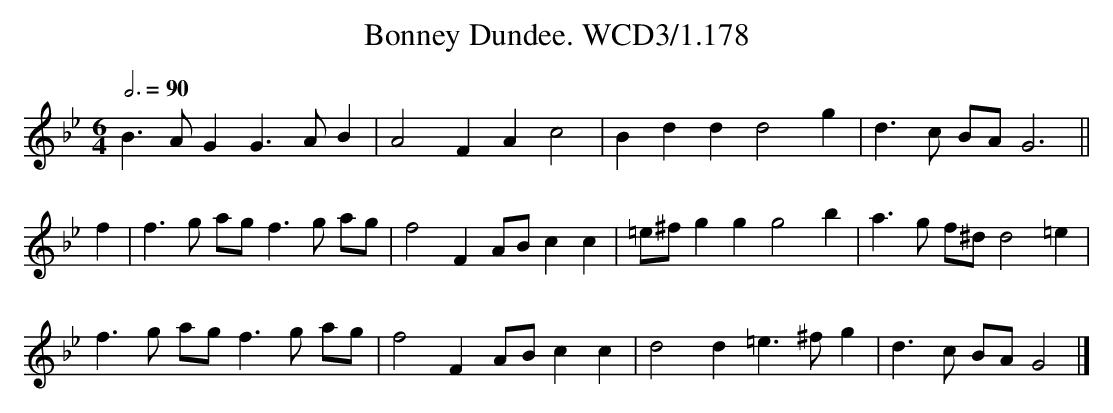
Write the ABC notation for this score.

X:1
T:Bonney Dundee. WCD3/1.178
M:6/4
L:1/4
Q:3/4=90
K:Gm
B3/A/G G3/A/B|A2F Ac2|Bdd d2g|d3/c/ B/A/ G3||
f|f3/g/ a/g/ f3/g/ a/g/|f2F A/B/cc|\
=e/^f/ ggg2b|a3/g/ f/^d/ d2=e|
f3/g/ a/g/ f3/g/ a/g/|f2F A/B/cc|\
d2d =e3/^f/g|d3/c/ B/A/ G2|]
